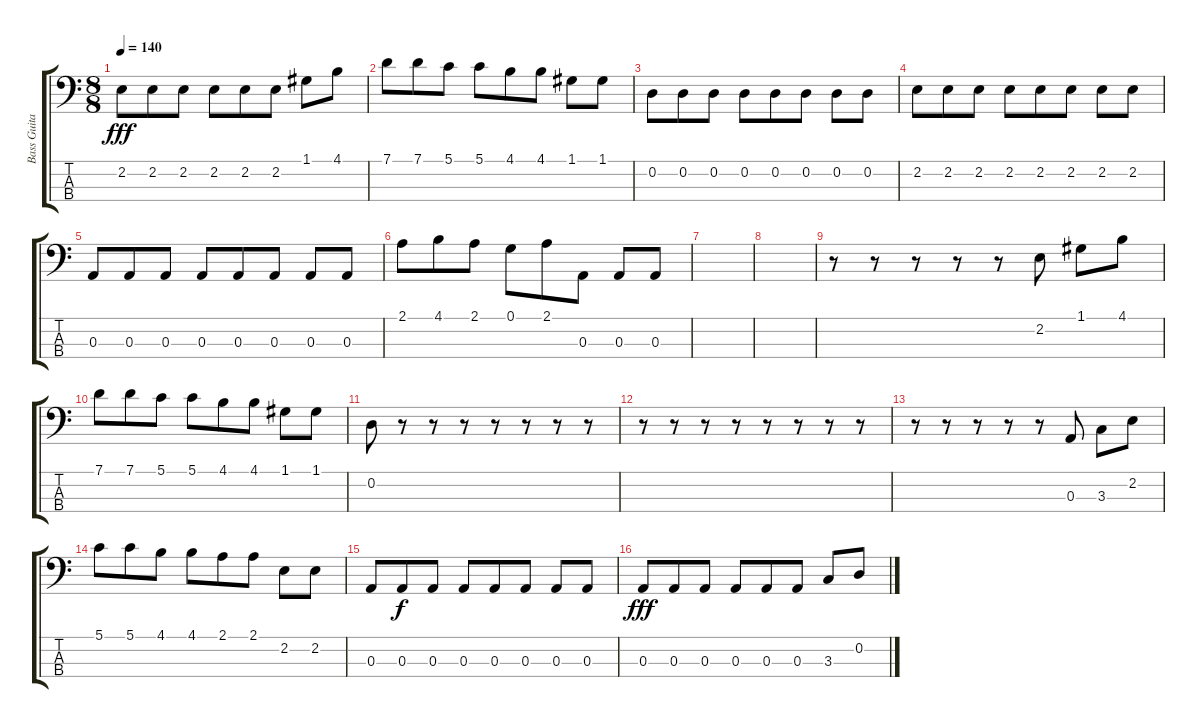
\track ("Bass Guitar" "Bass Guita") {instrument electricbassfinger}
\staff {score tabs}
\tuning (G2 D2 A1 E1) {hide}
\ts (8 8)
\tempo 140
\clef f4
\ks c
2.2.8{dy fff} 2.2.8 2.2.8 2.2.8 2.2.8 2.2.8 1.1.8 4.1.8 |
7.1.8 7.1.8 5.1.8 5.1.8 4.1.8 4.1.8 1.1.8 1.1.8 |
0.2.8 0.2.8 0.2.8 0.2.8 0.2.8 0.2.8 0.2.8 0.2.8 |
2.2.8 2.2.8 2.2.8 2.2.8 2.2.8 2.2.8 2.2.8 2.2.8 |
0.3.8 0.3.8 0.3.8 0.3.8 0.3.8 0.3.8 0.3.8 0.3.8 |
2.1.8 4.1.8 2.1.8 0.1.8 2.1.8 0.3.8 0.3.8 0.3.8 |
|
|
r.8 r.8 r.8 r.8 r.8 2.2.8 1.1.8 4.1.8 |
7.1.8 7.1.8 5.1.8 5.1.8 4.1.8 4.1.8 1.1.8 1.1.8 |
0.2.8 r.8 r.8 r.8 r.8 r.8 r.8 r.8 |
r.8 r.8 r.8 r.8 r.8 r.8 r.8 r.8 |
r.8 r.8 r.8 r.8 r.8 0.3.8 3.3.8 2.2.8 |
5.1.8 5.1.8 4.1.8 4.1.8 2.1.8 2.1.8 2.2.8 2.2.8 |
0.3.8 0.3.8{dy f} 0.3.8 0.3.8 0.3.8 0.3.8 0.3.8 0.3.8 |
0.3.8{dy fff} 0.3.8 0.3.8 0.3.8 0.3.8 0.3.8 3.3.8 0.2.8
